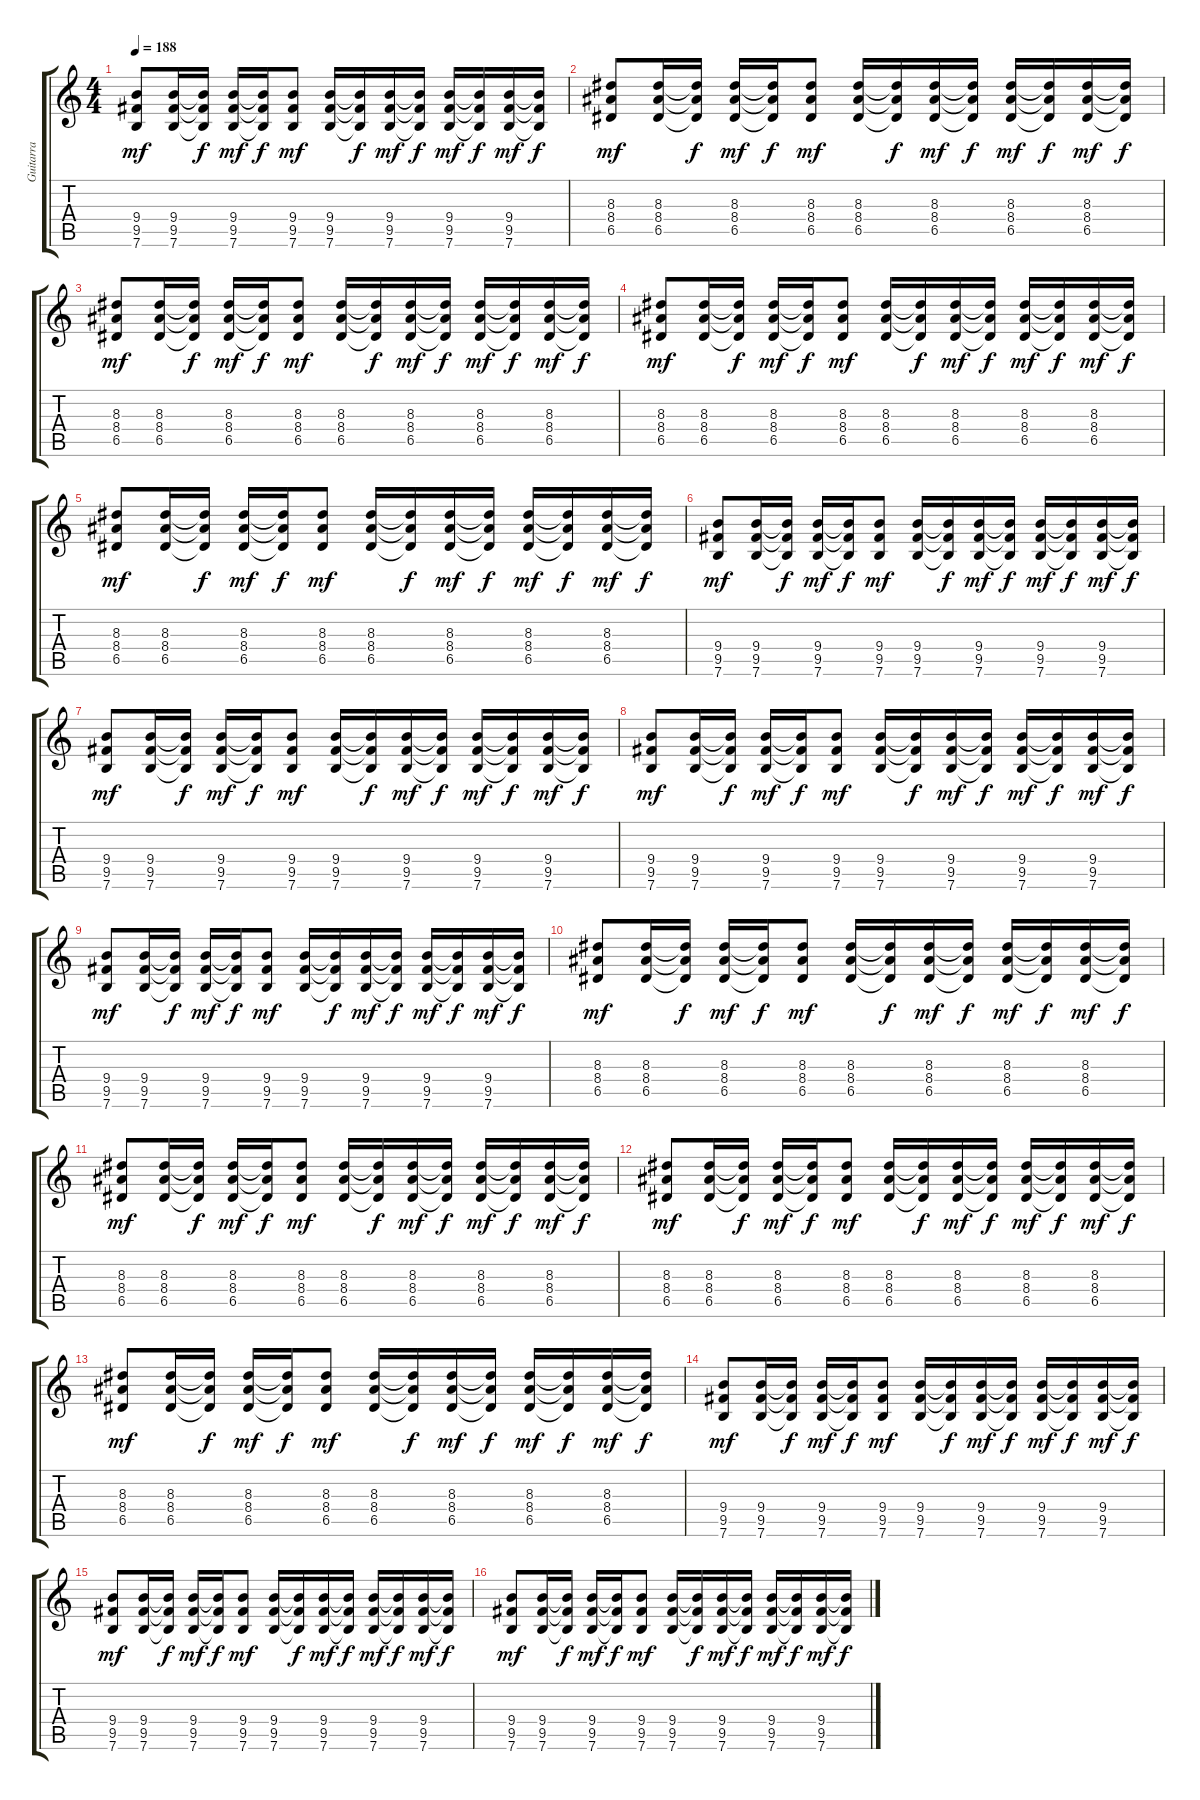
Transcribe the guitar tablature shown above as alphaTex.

\track ("Guitarra " "Guitarra ") {instrument overdrivenguitar}
\staff {score tabs}
\tuning (E4 B3 G3 D3 A2 E2) {hide}
\ts (4 4)
\tempo 188
\clef g2
\ks c
(9.4 9.5 7.6).8{dy mf} (9.4 9.5 7.6).16 (9.4{t} 9.5{t} 7.6{t}).16{dy f} (9.4 9.5 7.6).16{dy mf} (9.4{t} 9.5{t} 7.6{t}).16{dy f} (9.4 9.5 7.6).8{dy mf} (9.4 9.5 7.6).16 (9.4{t} 9.5{t} 7.6{t}).16{dy f} (9.4 9.5 7.6).16{dy mf} (9.4{t} 9.5{t} 7.6{t}).16{dy f} (9.4 9.5 7.6).16{dy mf} (9.4{t} 9.5{t} 7.6{t}).16{dy f} (9.4 9.5 7.6).16{dy mf} (9.4{t} 9.5{t} 7.6{t}).16{dy f} |
(8.3 8.4 6.5).8{dy mf} (8.3 8.4 6.5).16 (8.3{t} 8.4{t} 6.5{t}).16{dy f} (8.3 8.4 6.5).16{dy mf} (8.3{t} 8.4{t} 6.5{t}).16{dy f} (8.3 8.4 6.5).8{dy mf} (8.3 8.4 6.5).16 (8.3{t} 8.4{t} 6.5{t}).16{dy f} (8.3 8.4 6.5).16{dy mf} (8.3{t} 8.4{t} 6.5{t}).16{dy f} (8.3 8.4 6.5).16{dy mf} (8.3{t} 8.4{t} 6.5{t}).16{dy f} (8.3 8.4 6.5).16{dy mf} (8.3{t} 8.4{t} 6.5{t}).16{dy f} |
(8.3 8.4 6.5).8{dy mf} (8.3 8.4 6.5).16 (8.3{t} 8.4{t} 6.5{t}).16{dy f} (8.3 8.4 6.5).16{dy mf} (8.3{t} 8.4{t} 6.5{t}).16{dy f} (8.3 8.4 6.5).8{dy mf} (8.3 8.4 6.5).16 (8.3{t} 8.4{t} 6.5{t}).16{dy f} (8.3 8.4 6.5).16{dy mf} (8.3{t} 8.4{t} 6.5{t}).16{dy f} (8.3 8.4 6.5).16{dy mf} (8.3{t} 8.4{t} 6.5{t}).16{dy f} (8.3 8.4 6.5).16{dy mf} (8.3{t} 8.4{t} 6.5{t}).16{dy f} |
(8.3 8.4 6.5).8{dy mf} (8.3 8.4 6.5).16 (8.3{t} 8.4{t} 6.5{t}).16{dy f} (8.3 8.4 6.5).16{dy mf} (8.3{t} 8.4{t} 6.5{t}).16{dy f} (8.3 8.4 6.5).8{dy mf} (8.3 8.4 6.5).16 (8.3{t} 8.4{t} 6.5{t}).16{dy f} (8.3 8.4 6.5).16{dy mf} (8.3{t} 8.4{t} 6.5{t}).16{dy f} (8.3 8.4 6.5).16{dy mf} (8.3{t} 8.4{t} 6.5{t}).16{dy f} (8.3 8.4 6.5).16{dy mf} (8.3{t} 8.4{t} 6.5{t}).16{dy f} |
(8.3 8.4 6.5).8{dy mf} (8.3 8.4 6.5).16 (8.3{t} 8.4{t} 6.5{t}).16{dy f} (8.3 8.4 6.5).16{dy mf} (8.3{t} 8.4{t} 6.5{t}).16{dy f} (8.3 8.4 6.5).8{dy mf} (8.3 8.4 6.5).16 (8.3{t} 8.4{t} 6.5{t}).16{dy f} (8.3 8.4 6.5).16{dy mf} (8.3{t} 8.4{t} 6.5{t}).16{dy f} (8.3 8.4 6.5).16{dy mf} (8.3{t} 8.4{t} 6.5{t}).16{dy f} (8.3 8.4 6.5).16{dy mf} (8.3{t} 8.4{t} 6.5{t}).16{dy f} |
(9.4 9.5 7.6).8{dy mf} (9.4 9.5 7.6).16 (9.4{t} 9.5{t} 7.6{t}).16{dy f} (9.4 9.5 7.6).16{dy mf} (9.4{t} 9.5{t} 7.6{t}).16{dy f} (9.4 9.5 7.6).8{dy mf} (9.4 9.5 7.6).16 (9.4{t} 9.5{t} 7.6{t}).16{dy f} (9.4 9.5 7.6).16{dy mf} (9.4{t} 9.5{t} 7.6{t}).16{dy f} (9.4 9.5 7.6).16{dy mf} (9.4{t} 9.5{t} 7.6{t}).16{dy f} (9.4 9.5 7.6).16{dy mf} (9.4{t} 9.5{t} 7.6{t}).16{dy f} |
(9.4 9.5 7.6).8{dy mf} (9.4 9.5 7.6).16 (9.4{t} 9.5{t} 7.6{t}).16{dy f} (9.4 9.5 7.6).16{dy mf} (9.4{t} 9.5{t} 7.6{t}).16{dy f} (9.4 9.5 7.6).8{dy mf} (9.4 9.5 7.6).16 (9.4{t} 9.5{t} 7.6{t}).16{dy f} (9.4 9.5 7.6).16{dy mf} (9.4{t} 9.5{t} 7.6{t}).16{dy f} (9.4 9.5 7.6).16{dy mf} (9.4{t} 9.5{t} 7.6{t}).16{dy f} (9.4 9.5 7.6).16{dy mf} (9.4{t} 9.5{t} 7.6{t}).16{dy f} |
(9.4 9.5 7.6).8{dy mf} (9.4 9.5 7.6).16 (9.4{t} 9.5{t} 7.6{t}).16{dy f} (9.4 9.5 7.6).16{dy mf} (9.4{t} 9.5{t} 7.6{t}).16{dy f} (9.4 9.5 7.6).8{dy mf} (9.4 9.5 7.6).16 (9.4{t} 9.5{t} 7.6{t}).16{dy f} (9.4 9.5 7.6).16{dy mf} (9.4{t} 9.5{t} 7.6{t}).16{dy f} (9.4 9.5 7.6).16{dy mf} (9.4{t} 9.5{t} 7.6{t}).16{dy f} (9.4 9.5 7.6).16{dy mf} (9.4{t} 9.5{t} 7.6{t}).16{dy f} |
(9.4 9.5 7.6).8{dy mf} (9.4 9.5 7.6).16 (9.4{t} 9.5{t} 7.6{t}).16{dy f} (9.4 9.5 7.6).16{dy mf} (9.4{t} 9.5{t} 7.6{t}).16{dy f} (9.4 9.5 7.6).8{dy mf} (9.4 9.5 7.6).16 (9.4{t} 9.5{t} 7.6{t}).16{dy f} (9.4 9.5 7.6).16{dy mf} (9.4{t} 9.5{t} 7.6{t}).16{dy f} (9.4 9.5 7.6).16{dy mf} (9.4{t} 9.5{t} 7.6{t}).16{dy f} (9.4 9.5 7.6).16{dy mf} (9.4{t} 9.5{t} 7.6{t}).16{dy f} |
(8.3 8.4 6.5).8{dy mf} (8.3 8.4 6.5).16 (8.3{t} 8.4{t} 6.5{t}).16{dy f} (8.3 8.4 6.5).16{dy mf} (8.3{t} 8.4{t} 6.5{t}).16{dy f} (8.3 8.4 6.5).8{dy mf} (8.3 8.4 6.5).16 (8.3{t} 8.4{t} 6.5{t}).16{dy f} (8.3 8.4 6.5).16{dy mf} (8.3{t} 8.4{t} 6.5{t}).16{dy f} (8.3 8.4 6.5).16{dy mf} (8.3{t} 8.4{t} 6.5{t}).16{dy f} (8.3 8.4 6.5).16{dy mf} (8.3{t} 8.4{t} 6.5{t}).16{dy f} |
(8.3 8.4 6.5).8{dy mf} (8.3 8.4 6.5).16 (8.3{t} 8.4{t} 6.5{t}).16{dy f} (8.3 8.4 6.5).16{dy mf} (8.3{t} 8.4{t} 6.5{t}).16{dy f} (8.3 8.4 6.5).8{dy mf} (8.3 8.4 6.5).16 (8.3{t} 8.4{t} 6.5{t}).16{dy f} (8.3 8.4 6.5).16{dy mf} (8.3{t} 8.4{t} 6.5{t}).16{dy f} (8.3 8.4 6.5).16{dy mf} (8.3{t} 8.4{t} 6.5{t}).16{dy f} (8.3 8.4 6.5).16{dy mf} (8.3{t} 8.4{t} 6.5{t}).16{dy f} |
(8.3 8.4 6.5).8{dy mf} (8.3 8.4 6.5).16 (8.3{t} 8.4{t} 6.5{t}).16{dy f} (8.3 8.4 6.5).16{dy mf} (8.3{t} 8.4{t} 6.5{t}).16{dy f} (8.3 8.4 6.5).8{dy mf} (8.3 8.4 6.5).16 (8.3{t} 8.4{t} 6.5{t}).16{dy f} (8.3 8.4 6.5).16{dy mf} (8.3{t} 8.4{t} 6.5{t}).16{dy f} (8.3 8.4 6.5).16{dy mf} (8.3{t} 8.4{t} 6.5{t}).16{dy f} (8.3 8.4 6.5).16{dy mf} (8.3{t} 8.4{t} 6.5{t}).16{dy f} |
(8.3 8.4 6.5).8{dy mf} (8.3 8.4 6.5).16 (8.3{t} 8.4{t} 6.5{t}).16{dy f} (8.3 8.4 6.5).16{dy mf} (8.3{t} 8.4{t} 6.5{t}).16{dy f} (8.3 8.4 6.5).8{dy mf} (8.3 8.4 6.5).16 (8.3{t} 8.4{t} 6.5{t}).16{dy f} (8.3 8.4 6.5).16{dy mf} (8.3{t} 8.4{t} 6.5{t}).16{dy f} (8.3 8.4 6.5).16{dy mf} (8.3{t} 8.4{t} 6.5{t}).16{dy f} (8.3 8.4 6.5).16{dy mf} (8.3{t} 8.4{t} 6.5{t}).16{dy f} |
(9.4 9.5 7.6).8{dy mf} (9.4 9.5 7.6).16 (9.4{t} 9.5{t} 7.6{t}).16{dy f} (9.4 9.5 7.6).16{dy mf} (9.4{t} 9.5{t} 7.6{t}).16{dy f} (9.4 9.5 7.6).8{dy mf} (9.4 9.5 7.6).16 (9.4{t} 9.5{t} 7.6{t}).16{dy f} (9.4 9.5 7.6).16{dy mf} (9.4{t} 9.5{t} 7.6{t}).16{dy f} (9.4 9.5 7.6).16{dy mf} (9.4{t} 9.5{t} 7.6{t}).16{dy f} (9.4 9.5 7.6).16{dy mf} (9.4{t} 9.5{t} 7.6{t}).16{dy f} |
(9.4 9.5 7.6).8{dy mf} (9.4 9.5 7.6).16 (9.4{t} 9.5{t} 7.6{t}).16{dy f} (9.4 9.5 7.6).16{dy mf} (9.4{t} 9.5{t} 7.6{t}).16{dy f} (9.4 9.5 7.6).8{dy mf} (9.4 9.5 7.6).16 (9.4{t} 9.5{t} 7.6{t}).16{dy f} (9.4 9.5 7.6).16{dy mf} (9.4{t} 9.5{t} 7.6{t}).16{dy f} (9.4 9.5 7.6).16{dy mf} (9.4{t} 9.5{t} 7.6{t}).16{dy f} (9.4 9.5 7.6).16{dy mf} (9.4{t} 9.5{t} 7.6{t}).16{dy f} |
(9.4 9.5 7.6).8{dy mf} (9.4 9.5 7.6).16 (9.4{t} 9.5{t} 7.6{t}).16{dy f} (9.4 9.5 7.6).16{dy mf} (9.4{t} 9.5{t} 7.6{t}).16{dy f} (9.4 9.5 7.6).8{dy mf} (9.4 9.5 7.6).16 (9.4{t} 9.5{t} 7.6{t}).16{dy f} (9.4 9.5 7.6).16{dy mf} (9.4{t} 9.5{t} 7.6{t}).16{dy f} (9.4 9.5 7.6).16{dy mf} (9.4{t} 9.5{t} 7.6{t}).16{dy f} (9.4 9.5 7.6).16{dy mf} (9.4{t} 9.5{t} 7.6{t}).16{dy f}
